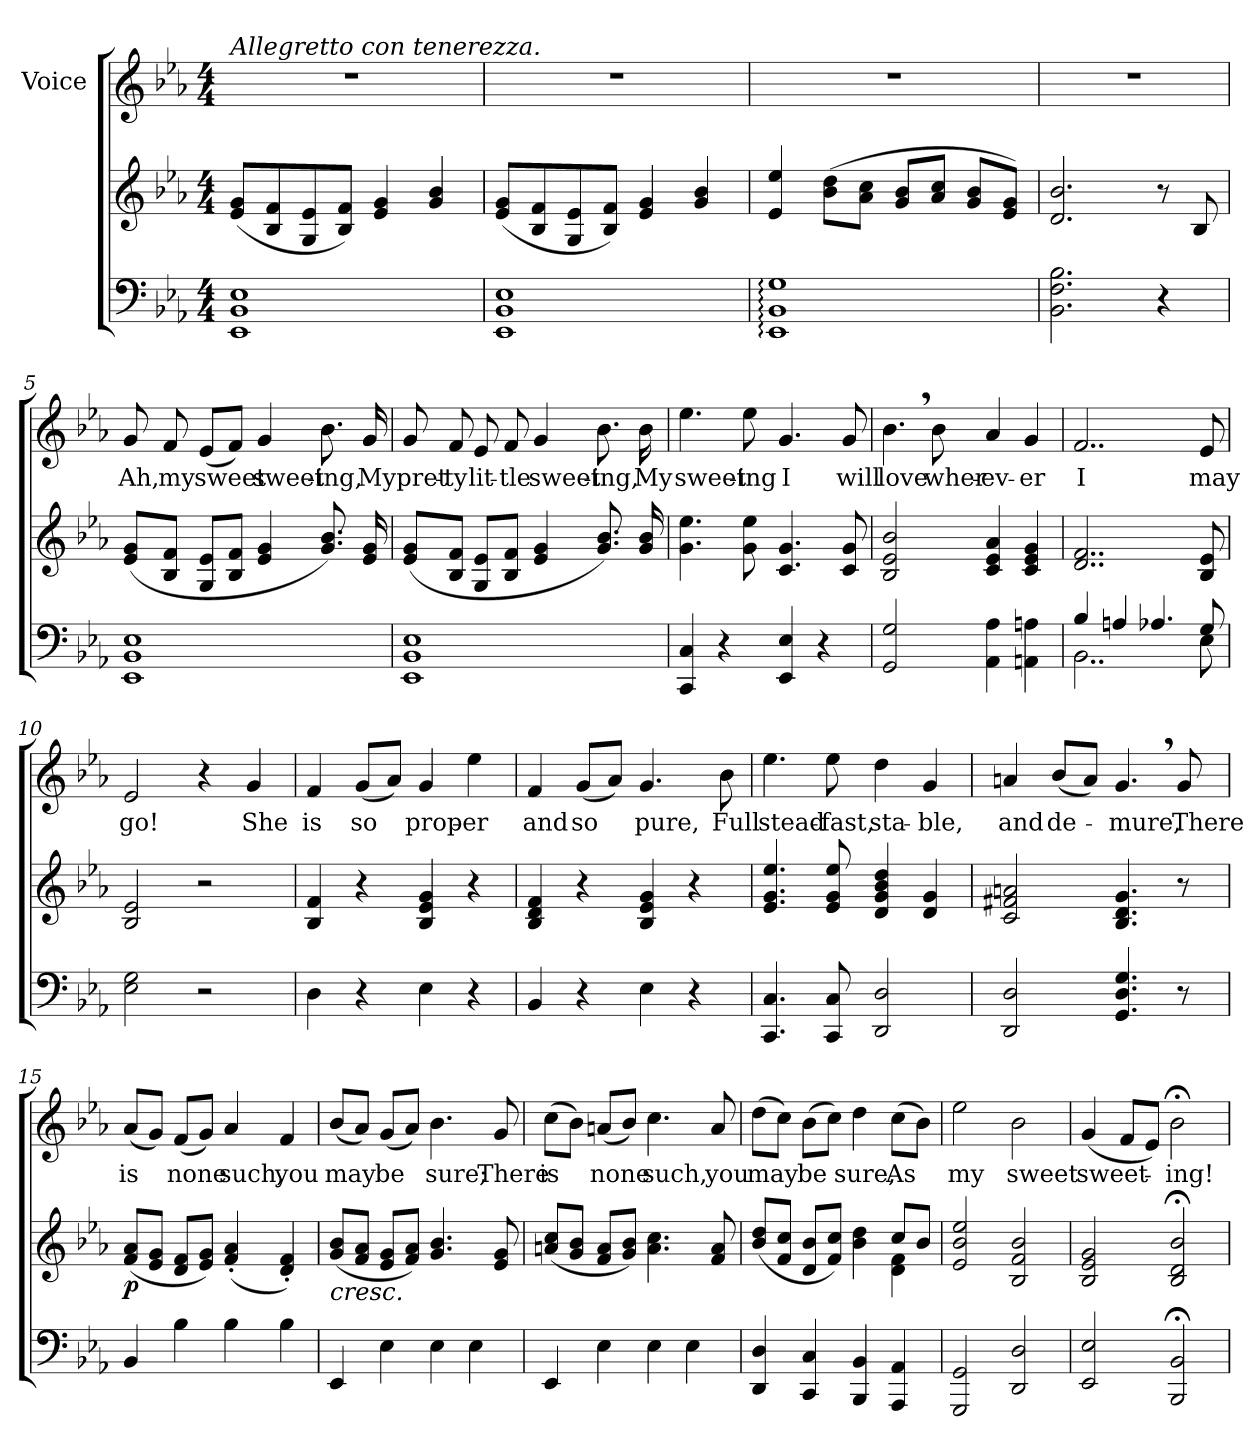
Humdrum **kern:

**kern	**kern	**dynam	**kern	**text
*part2	*part2	*part2	*part1	*part1
*staff3	*staff2	*staff2/3	*staff1	*staff1
*	*	*	*I"Voice	*
*clefF4	*clefG2	*	*clefG2	*
*k[b-e-a-]	*k[b-e-a-]	*	*k[b-e-a-]	*
*E-:	*E-:	*	*E-:	*
*M4/4	*M4/4	*	*M4/4	*
=1	=1	=1	=1	=1
!	!	!	!LO:TX:a:i:t=Allegretto con tenerezza.	!
1EE- 1BB- 1E-	(<8e-/ 8g/L	.	1r	.
.	8B-/ 8f/	.	.	.
.	8G/ 8e-/	.	.	.
.	8B-/ 8f/J)	.	.	.
.	4e-/ 4g/	.	.	.
.	4g/ 4b-/	.	.	.
=2	=2	=2	=2	=2
1EE- 1BB- 1E-	(<8e-/ 8g/L	.	1r	.
.	8B-/ 8f/	.	.	.
.	8G/ 8e-/	.	.	.
.	8B-/ 8f/J)	.	.	.
.	4e-/ 4g/	.	.	.
.	4g/ 4b-/	.	.	.
=3	=3	=3	=3	=3
1EE-: 1BB-: 1G:	4e-/ 4ee-/	.	1r	.
.	(>8b-\ 8dd\L	.	.	.
.	8a-\ 8cc\J	.	.	.
.	8g/ 8b-/L	.	.	.
.	8a-/ 8cc/J	.	.	.
.	8g/ 8b-/L	.	.	.
.	8e-/ 8g/J)	.	.	.
=4	=4	=4	=4	=4
2.BB-\ 2.F\ 2.B-\	2.d/ 2.b-/	.	1r	.
4r	8r	.	.	.
.	8B-/	.	.	.
!!LO:LB:g=z
=5	=5	=5	=5	=5
!	!	!	!	!LO:LY:b
1EE- 1BB- 1E-	(<8e-/ 8g/L	.	8g/	Ah,
!	!	!	!	!LO:LY:b
.	8B-/ 8f/J	.	8f/	my
!	!	!	!	!LO:LY:b
.	8G/ 8e-/L	.	(<8e-/L	sweet
.	8B-/ 8f/J	.	8f/J)	.
!	!	!	!	!LO:LY:b
.	4e-/ 4g/	.	4g/	sweet-
!	!	!	!	!LO:LY:b
.	8.g/ 8.b-/)	.	8.b-\	-ing,
!	!	!	!	!LO:LY:b
.	16e-/ 16g/	.	16g/	My
=6	=6	=6	=6	=6
!	!	!	!	!LO:LY:b
1EE- 1BB- 1E-	(<8e-/ 8g/L	.	8g/	pret-
!	!	!	!	!LO:LY:b
.	8B-/ 8f/J	.	8f/	-ty
!	!	!	!	!LO:LY:b
.	8G/ 8e-/L	.	8e-/	lit-
!	!	!	!	!LO:LY:b
.	8B-/ 8f/J	.	8f/	-tle
!	!	!	!	!LO:LY:b
.	4e-/ 4g/	.	4g/	sweet-
!	!	!	!	!LO:LY:b
.	8.g/ 8.b-/)	.	8.b-\	-ing,
!	!	!	!	!LO:LY:b
.	16g/ 16b-/	.	16b-\	My
!!LO:LB:g=z
=7	=7	=7	=7	=7
!	!	!	!	!LO:LY:b
4CC/ 4C/	4.g\ 4.ee-\	.	4.ee-\	sweet-
4r	.	.	.	.
!	!	!	!	!LO:LY:b
.	8g\ 8ee-\	.	8ee-\	-ing
!	!	!	!	!LO:LY:b
4EE-/ 4E-/	4.c/ 4.g/	.	4.g/	I
4r	.	.	.	.
!	!	!	!	!LO:LY:b
.	8c/ 8g/	.	8g/	will
=8	=8	=8	=8	=8
!	!	!	!	!LO:LY:b
2GG/ 2G/	2B-/ 2e-/ 2b-/	.	4.b-,>\	love
!	!	!	!	!LO:LY:b
.	.	.	8b-\	wher-
!	!	!	!	!LO:LY:b
4AA-\ 4A-\	4c/ 4e-/ 4a-/	.	4a-/	-ev-
!	!	!	!	!LO:LY:b
4AAn\ 4An\	4c/ 4e-/ 4g/	.	4g/	-er
=9	=9	=9	=9	=9
*^	*	*	*	*
!	!	!	!	!	!LO:LY:b
4B-/	2..BB-\	2..d/ 2..f/	.	2..f/	I
4An/	.	.	.	.	.
4.A-X/	.	.	.	.	.
!	!	!	!	!	!LO:LY:b
8G/	8E-\	8B-/ 8e-/	.	8e-/	may
=10	=10	=10	=10	=10	=10
!	!	!	!	!	!LO:LY:b
*v	*v	*	*	*	*
2E-\ 2G\	2B-/ 2e-/	.	2e-/	go!
2r	2r	.	4r	.
!	!	!	!	!LO:LY:b
.	.	.	4g/	She
!!LO:PB:g=z
=11	=11	=11	=11	=11
!	!	!	!	!LO:LY:b
4D\	4B-/ 4f/	.	4f/	is
!	!	!	!	!LO:LY:b
4r	4r	.	(<8g/L	so
.	.	.	8a-/J)	.
!	!	!	!	!LO:LY:b
4E-\	4B-/ 4e-/ 4g/	.	4g/	prop-
!	!	!	!	!LO:LY:b
4r	4r	.	4ee-\	-er
=12	=12	=12	=12	=12
!	!	!	!	!LO:LY:b
4BB-/	4B-/ 4d/ 4f/	.	4f/	and
!	!	!	!	!LO:LY:b
4r	4r	.	(<8g/L	so
.	.	.	8a-/J)	.
!	!	!	!	!LO:LY:b
4E-\	4B-/ 4e-/ 4g/	.	4.g/	pure,
4r	4r	.	.	.
!	!	!	!	!LO:LY:b
.	.	.	8b-\	Full
=13	=13	=13	=13	=13
!	!	!	!	!LO:LY:b
4.CC/ 4.C/	4.e-/ 4.g/ 4.ee-/	.	4.ee-\	stead-
!	!	!	!	!LO:LY:b
8CC/ 8C/	8e-/ 8g/ 8ee-/	.	8ee-\	-fast,
!	!	!	!	!LO:LY:b
2DD/ 2D/	4d/ 4g/ 4b-/ 4dd/	.	4dd\	sta-
!	!	!	!	!LO:LY:b
.	4d/ 4g/	.	4g/	-ble,
!!LO:LB:g=z
=14	=14	=14	=14	=14
!	!	!	!	!LO:LY:b
2DD/ 2D/	2c/ 2f#X/ 2an/	.	4an/	and
!	!	!	!	!LO:LY:b
.	.	.	(<8b-/L	de-
.	.	.	8a/J)	.
!	!	!	!	!LO:LY:b
4.GG/ 4.D/ 4.G/	4.B-/ 4.d/ 4.g/	.	4.g,>/	-mure,
!	!	!	!	!LO:LY:b
8r	8r	.	8g/	There
=15	=15	=15	=15	=15
!	!	!LO:DY:b	!	!LO:LY:b
4BB-/	(<8f/ 8a-/L	p	(<8a-/L	is
.	8e-/ 8g/J	.	8g/J)	.
!	!	!	!	!LO:LY:b
4B-\	8d/ 8f/L	.	(<8f/L	none
.	8e-/ 8g/J)	.	8g/J)	.
!	!	!	!	!LO:LY:b
4B-\	(<4f/'< 4a-/'<	.	4a-/	such,
!	!	!	!	!LO:LY:b
4B-\	4d/'< 4f/'<)	.	4f/	you
=16	=16	=16	=16	=16
!	!LO:TX:b:i:t=cresc.	!	!	!
!	!	!	!	!LO:LY:b
4EE-/	(<8g/ 8b-/L	.	(<8b-/L	may
.	8f/ 8a-/J	.	8a-/J)	.
!	!	!	!	!LO:LY:b
4E-\	8e-/ 8g/L	.	(<8g/L	be
.	8f/ 8a-/J)	.	8a-/J)	.
!	!	!	!	!LO:LY:b
4E-\	4.g/ 4.b-/	.	4.b-\	sure;
4E-\	.	.	.	.
!	!	!	!	!LO:LY:b
.	8e-/ 8g/	.	8g/	There
!!LO:LB:g=z
=17	=17	=17	=17	=17
!	!	!	!	!LO:LY:b
4EE-/	(<8an/ 8cc/L	.	(>8cc\L	is
.	8g/ 8b-/J	.	8b-\J)	.
!	!	!	!	!LO:LY:b
4E-\	8f/ 8a/L	.	(<8an/L	none
.	8g/ 8b-/J)	.	8b-/J)	.
!	!	!	!	!LO:LY:b
4E-\	4.a\ 4.cc\	.	4.cc\	such,
4E-\	.	.	.	.
!	!	!	!	!LO:LY:b
.	8f/ 8a/	.	8a/	you
=18	=18	=18	=18	=18
*	*^	*	*	*
!	!	!	!	!	!LO:LY:b
4DD/ 4D/	(<8b-/ 8dd/L	2.ryy	.	(>8dd\L	may
.	8f/ 8cc/J	.	.	8cc\J)	.
!	!	!	!	!	!LO:LY:b
4CC/ 4C/	8d/ 8b-/L	.	.	(>8b-\L	be
.	8f/ 8cc/J)	.	.	8cc\J)	.
!	!	!	!	!	!LO:LY:b
4BBB-/ 4BB-/	4b-\ 4dd\	.	.	4dd\	sure,
!	!	!	!	!	!LO:LY:b
4AAA-/ 4AA-/	8cc/L	4d\ 4f\	.	(>8cc\L	As
.	8b-/J	.	.	8b-\J)	.
*	*v	*v	*	*	*
=19	=19	=19	=19	=19
!	!	!	!	!LO:LY:b
2GGG/ 2GG/	2e-/ 2b-/ 2ee-/	.	2ee-\	my
!	!	!	!	!LO:LY:b
2DD/ 2D/	2B-/ 2f/ 2b-/	.	2b-\	sweet
=20	=20	=20	=20	=20
!	!	!	!	!LO:LY:b
2EE-/ 2E-/	2B-/ 2e-/ 2g/	.	(<4g/	sweet-
.	.	.	8f/L	.
.	.	.	8e-/J)	.
!	!	!	!	!LO:LY:b
2BBB-/;< 2BB-/;<	2B-/;< 2d/;< 2b-/;<	.	2b-;<\	-ing!
=	=	=	=	=
*-	*-	*-	*-	*-
